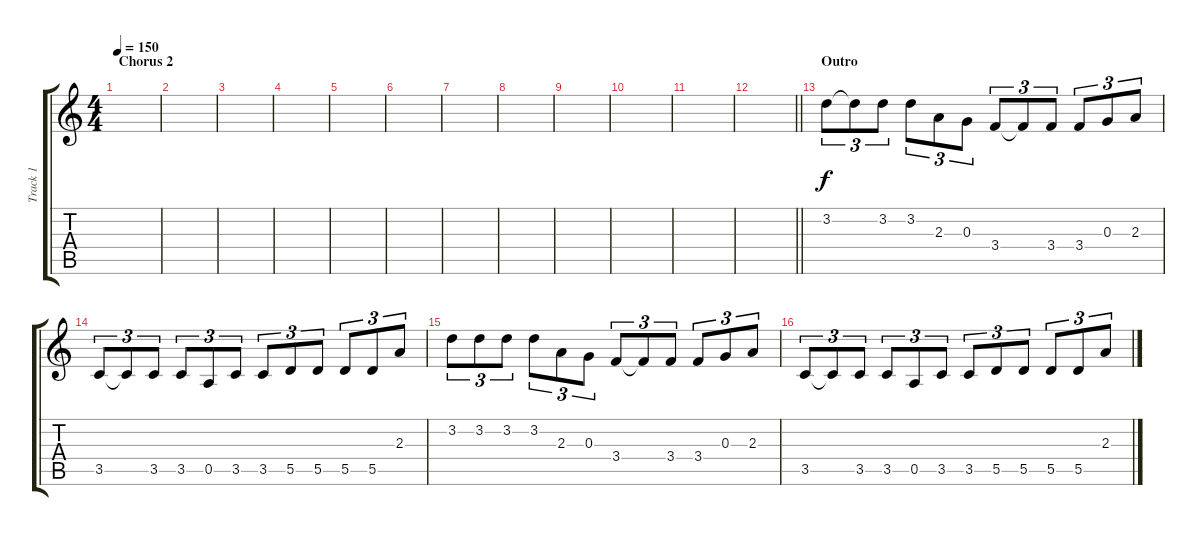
\track ("Track 1" "Track 1") {instrument banjo}
\staff {score tabs}
\tuning (E4 B3 G3 D3 A2 E2) {hide}
\displaytranspose 12
\ts (4 4)
\section ("" "Chorus 2")
\tempo 150
\clef g2
\ks c
|
|
|
|
|
|
|
|
|
|
|
\barLineRight lightlight
|
\section ("" "Outro")
3.2.8{tu (3 2)} 3.2{t}.8{tu (3 2)} 3.2.8{tu (3 2)} 3.2.8{tu (3 2)} 2.3.8{tu (3 2)} 0.3.8{tu (3 2)} 3.4.8{tu (3 2)} 3.4{t}.8{tu (3 2)} 3.4.8{tu (3 2)} 3.4.8{tu (3 2)} 0.3.8{tu (3 2)} 2.3.8{tu (3 2)} |
3.5.8{tu (3 2)} 3.5{t}.8{tu (3 2)} 3.5.8{tu (3 2)} 3.5.8{tu (3 2)} 0.5.8{tu (3 2)} 3.5.8{tu (3 2)} 3.5.8{tu (3 2)} 5.5.8{tu (3 2)} 5.5.8{tu (3 2)} 5.5.8{tu (3 2)} 5.5.8{tu (3 2)} 2.3.8{tu (3 2)} |
3.2.8{tu (3 2)} 3.2.8{tu (3 2)} 3.2.8{tu (3 2)} 3.2.8{tu (3 2)} 2.3.8{tu (3 2)} 0.3.8{tu (3 2)} 3.4.8{tu (3 2)} 3.4{t}.8{tu (3 2)} 3.4.8{tu (3 2)} 3.4.8{tu (3 2)} 0.3.8{tu (3 2)} 2.3.8{tu (3 2)} |
3.5.8{tu (3 2)} 3.5{t}.8{tu (3 2)} 3.5.8{tu (3 2)} 3.5.8{tu (3 2)} 0.5.8{tu (3 2)} 3.5.8{tu (3 2)} 3.5.8{tu (3 2)} 5.5.8{tu (3 2)} 5.5.8{tu (3 2)} 5.5.8{tu (3 2)} 5.5.8{tu (3 2)} 2.3.8{tu (3 2)}
